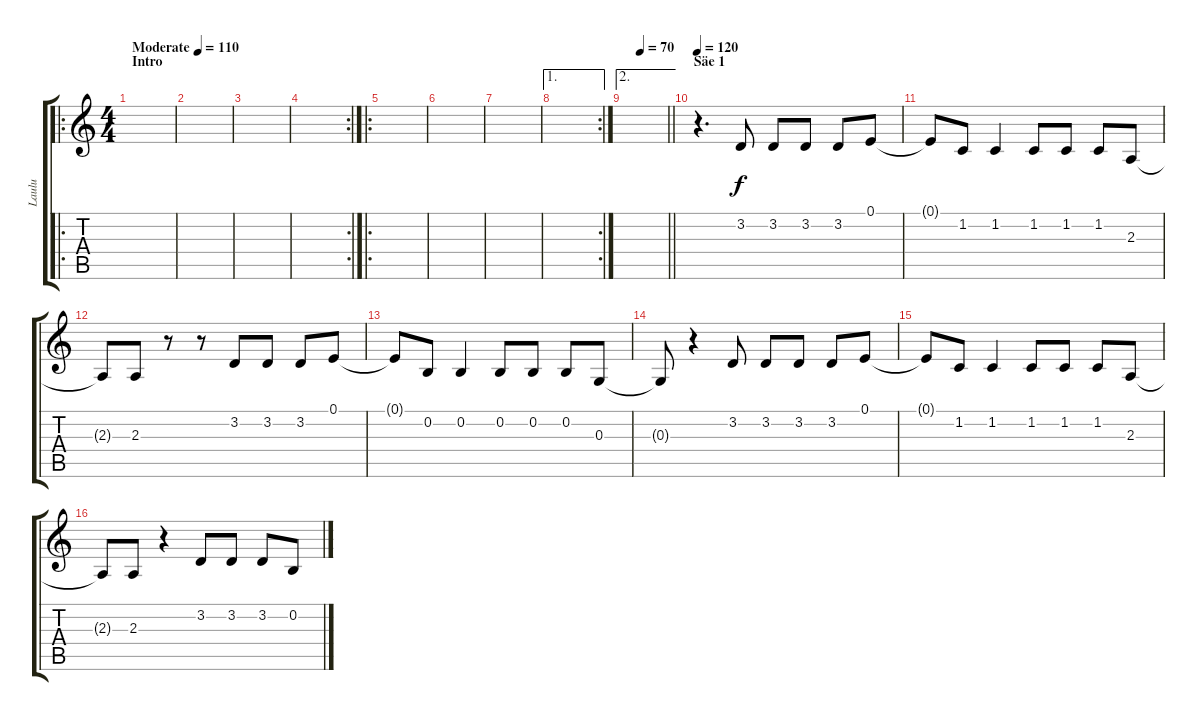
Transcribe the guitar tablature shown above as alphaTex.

\track ("Laulu" "Laulu") {instrument lead6voice}
\staff {score tabs}
\tuning (E4 B3 G3 D3 A2 E2) {hide}
\ro
\ts (4 4)
\section ("" "Intro")
\tempo (110 "Moderate")
\clef g2
\ks c
|
|
|
\rc 2
|
\ro
|
|
|
\ae 1
\rc 2
|
\ae 2
\tempo (70 0.375)
\barLineRight lightlight
|
\section ("" "Säe 1")
\tempo 120
r.4{d} 3.2.8 3.2.8 3.2.8 3.2.8 0.1.8 |
0.1{t}.8 1.2.8 1.2.4 1.2.8 1.2.8 1.2.8 2.3.8 |
2.3{t}.8 2.3.8 r.8 r.8 3.2.8 3.2.8 3.2.8 0.1.8 |
0.1{t}.8 0.2.8 0.2.4 0.2.8 0.2.8 0.2.8 0.3.8 |
0.3{t}.8 r.4 3.2.8 3.2.8 3.2.8 3.2.8 0.1.8 |
0.1{t}.8 1.2.8 1.2.4 1.2.8 1.2.8 1.2.8 2.3.8 |
2.3{t}.8 2.3.8 r.4 3.2.8 3.2.8 3.2.8 0.2.8
